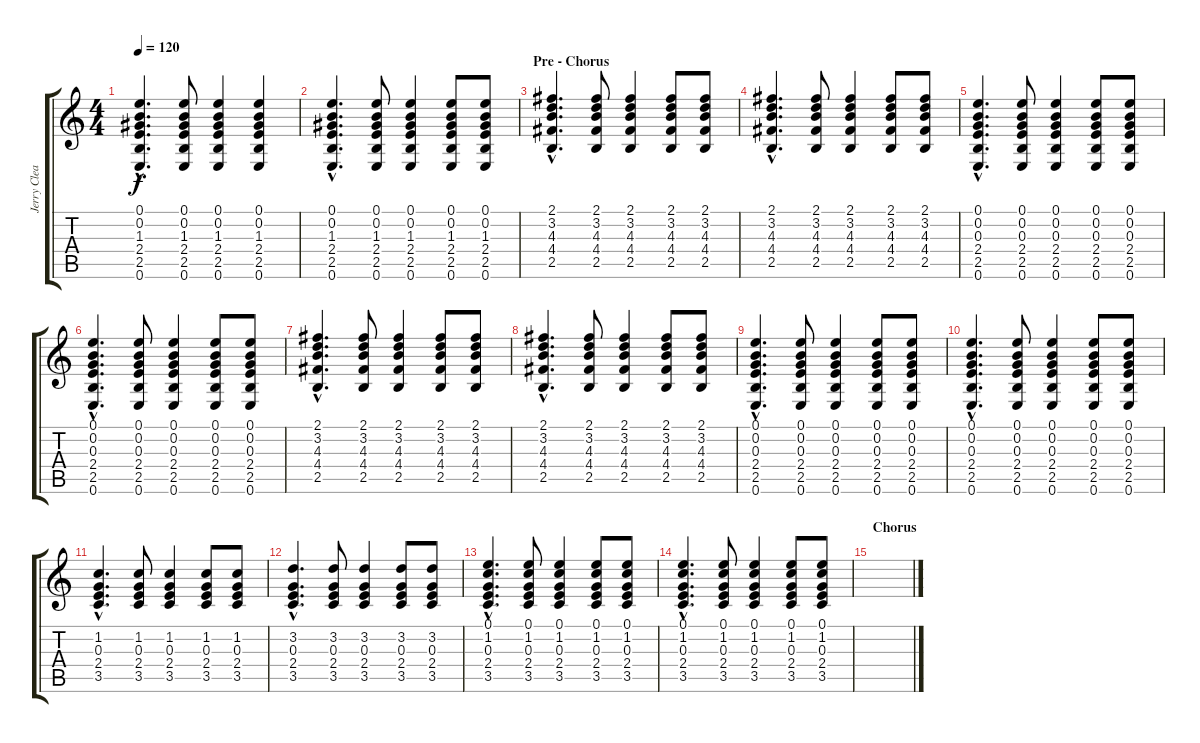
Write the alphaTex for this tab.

\track ("Jerry Clean" "Jerry Clea") {instrument acousticguitarsteel}
\staff {score tabs}
\tuning (E4 B3 G3 D3 A2 E2) {hide}
\ts (4 4)
\tempo 120
\clef g2
\ks c
(0.1{hac} 0.2{hac} 1.3{hac} 2.4{hac} 2.5{hac} 0.6{hac}).4{d dy f} (0.1 0.2 1.3 2.4 2.5 0.6).8 (0.1 0.2 1.3 2.4 2.5 0.6).4 (0.1 0.2 1.3 2.4 2.5 0.6).4 |
(0.1{hac} 0.2{hac} 1.3{hac} 2.4{hac} 2.5{hac} 0.6{hac}).4{d} (0.1 0.2 1.3 2.4 2.5 0.6).8 (0.1 0.2 1.3 2.4 2.5 0.6).4 (0.1 0.2 1.3 2.4 2.5 0.6).8 (0.1 0.2 1.3 2.4 2.5 0.6).8 |
\section ("" "Pre - Chorus")
(2.1{hac} 3.2{hac} 4.3{hac} 4.4{hac} 2.5{hac}).4{d} (2.1 3.2 4.3 4.4 2.5).8 (2.1 3.2 4.3 4.4 2.5).4 (2.1 3.2 4.3 4.4 2.5).8 (2.1 3.2 4.3 4.4 2.5).8 |
(2.1{hac} 3.2{hac} 4.3{hac} 4.4{hac} 2.5{hac}).4{d} (2.1 3.2 4.3 4.4 2.5).8 (2.1 3.2 4.3 4.4 2.5).4 (2.1 3.2 4.3 4.4 2.5).8 (2.1 3.2 4.3 4.4 2.5).8 |
(0.1{hac} 0.2{hac} 0.3{hac} 2.4{hac} 2.5{hac} 0.6{hac}).4{d} (0.1 0.2 0.3 2.4 2.5 0.6).8 (0.1 0.2 0.3 2.4 2.5 0.6).4 (0.1 0.2 0.3 2.4 2.5 0.6).8 (0.1 0.2 0.3 2.4 2.5 0.6).8 |
(0.1{hac} 0.2{hac} 0.3{hac} 2.4{hac} 2.5{hac} 0.6{hac}).4{d} (0.1 0.2 0.3 2.4 2.5 0.6).8 (0.1 0.2 0.3 2.4 2.5 0.6).4 (0.1 0.2 0.3 2.4 2.5 0.6).8 (0.1 0.2 0.3 2.4 2.5 0.6).8 |
(2.1{hac} 3.2{hac} 4.3{hac} 4.4{hac} 2.5{hac}).4{d} (2.1 3.2 4.3 4.4 2.5).8 (2.1 3.2 4.3 4.4 2.5).4 (2.1 3.2 4.3 4.4 2.5).8 (2.1 3.2 4.3 4.4 2.5).8 |
(2.1{hac} 3.2{hac} 4.3{hac} 4.4{hac} 2.5{hac}).4{d} (2.1 3.2 4.3 4.4 2.5).8 (2.1 3.2 4.3 4.4 2.5).4 (2.1 3.2 4.3 4.4 2.5).8 (2.1 3.2 4.3 4.4 2.5).8 |
(0.1{hac} 0.2{hac} 0.3{hac} 2.4{hac} 2.5{hac} 0.6{hac}).4{d} (0.1 0.2 0.3 2.4 2.5 0.6).8 (0.1 0.2 0.3 2.4 2.5 0.6).4 (0.1 0.2 0.3 2.4 2.5 0.6).8 (0.1 0.2 0.3 2.4 2.5 0.6).8 |
(0.1{hac} 0.2{hac} 0.3{hac} 2.4{hac} 2.5{hac} 0.6{hac}).4{d} (0.1 0.2 0.3 2.4 2.5 0.6).8 (0.1 0.2 0.3 2.4 2.5 0.6).4 (0.1 0.2 0.3 2.4 2.5 0.6).8 (0.1 0.2 0.3 2.4 2.5 0.6).8 |
(1.2{hac} 0.3{hac} 2.4{hac} 3.5{hac}).4{d} (1.2 0.3 2.4 3.5).8 (1.2 0.3 2.4 3.5).4 (1.2 0.3 2.4 3.5).8 (1.2 0.3 2.4 3.5).8 |
(3.2{hac} 0.3{hac} 2.4{hac} 3.5{hac}).4{d} (3.2 0.3 2.4 3.5).8 (3.2 0.3 2.4 3.5).4 (3.2 0.3 2.4 3.5).8 (3.2 0.3 2.4 3.5).8 |
(0.1{hac} 1.2{hac} 0.3{hac} 2.4{hac} 3.5{hac}).4{d} (0.1 1.2 0.3 2.4 3.5).8 (0.1 1.2 0.3 2.4 3.5).4 (0.1 1.2 0.3 2.4 3.5).8 (0.1 1.2 0.3 2.4 3.5).8 |
(0.1{hac} 1.2{hac} 0.3{hac} 2.4{hac} 3.5{hac}).4{d} (0.1 1.2 0.3 2.4 3.5).8 (0.1 1.2 0.3 2.4 3.5).4 (0.1 1.2 0.3 2.4 3.5).8 (0.1 1.2 0.3 2.4 3.5).8 |
\section ("" "Chorus")
